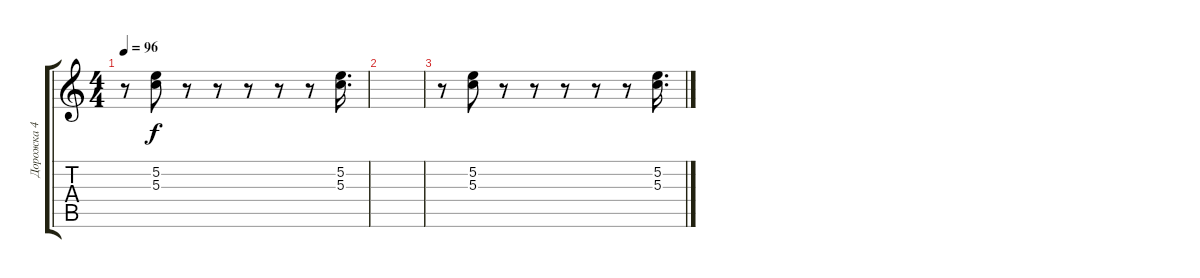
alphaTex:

\track ("Дорожка 4" "Дорожка 4") {instrument overdrivenguitar}
\staff {score tabs}
\tuning (E4 B3 G3 D3 A2 E2) {hide}
\ts (4 4)
\tempo 96
\clef g2
\ks c
r.8{dy f} (5.2 5.3).8 r.8 r.8 r.8 r.8 r.8 (5.2 5.3).16{d} |
|
r.8 (5.2 5.3).8 r.8 r.8 r.8 r.8 r.8 (5.2 5.3).16{d}
